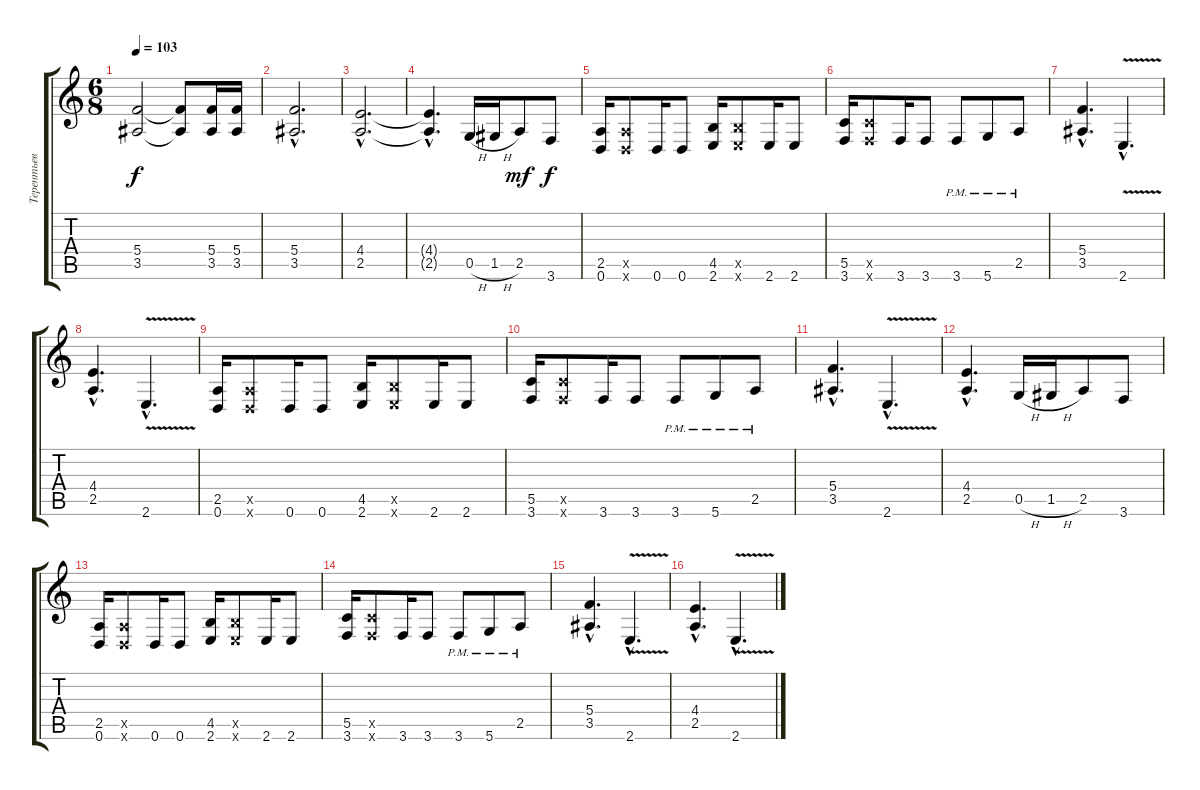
\track ("Терентьев" "Терентьев") {instrument overdrivenguitar}
\staff {score tabs}
\tuning (D4 A3 F3 C3 G2 D2) {hide}
\ts (6 8)
\tempo 103
\clef g2
\ks c
(5.4 3.5).2{dy f} (5.4{t} 3.5{t}).8 (5.4 3.5).16 (5.4 3.5).16 |
(5.4{hac} 3.5{hac}).2{d} |
(4.4{hac} 2.5{hac}).2{d} |
(4.4{hac t} 2.5{hac t}).4{d} 0.5{h}.16 1.5{h}.16 2.5.8{dy mf} 3.6.8{dy f} |
(2.5 0.6).16 (2.5{x} 0.6{x}).8 0.6.16 0.6.8 (4.5 2.6).16 (4.5{x} 2.6{x}).8 2.6.16 2.6.8 |
(5.5 3.6).16 (5.5{x} 3.6{x}).8 3.6.16 3.6.8 3.6{pm}.8 5.6{pm}.8 2.5{pm}.8 |
(5.4{hac} 3.5{hac}).4{d} 2.6{v hac}.4{d} |
(4.4{hac} 2.5{hac}).4{d} 2.6{v hac}.4{d} |
(2.5 0.6).16 (2.5{x} 0.6{x}).8 0.6.16 0.6.8 (4.5 2.6).16 (4.5{x} 2.6{x}).8 2.6.16 2.6.8 |
(5.5 3.6).16 (5.5{x} 3.6{x}).8 3.6.16 3.6.8 3.6{pm}.8 5.6{pm}.8 2.5{pm}.8 |
(5.4{hac} 3.5{hac}).4{d} 2.6{v hac}.4{d} |
(4.4{hac} 2.5{hac}).4{d} 0.5{h}.16 1.5{h}.16 2.5.8 3.6.8 |
(2.5 0.6).16 (2.5{x} 0.6{x}).8 0.6.16 0.6.8 (4.5 2.6).16 (4.5{x} 2.6{x}).8 2.6.16 2.6.8 |
(5.5 3.6).16 (5.5{x} 3.6{x}).8 3.6.16 3.6.8 3.6{pm}.8 5.6{pm}.8 2.5{pm}.8 |
(5.4{hac} 3.5{hac}).4{d} 2.6{v hac}.4{d} |
(4.4{hac} 2.5{hac}).4{d} 2.6{v hac}.4{d}
